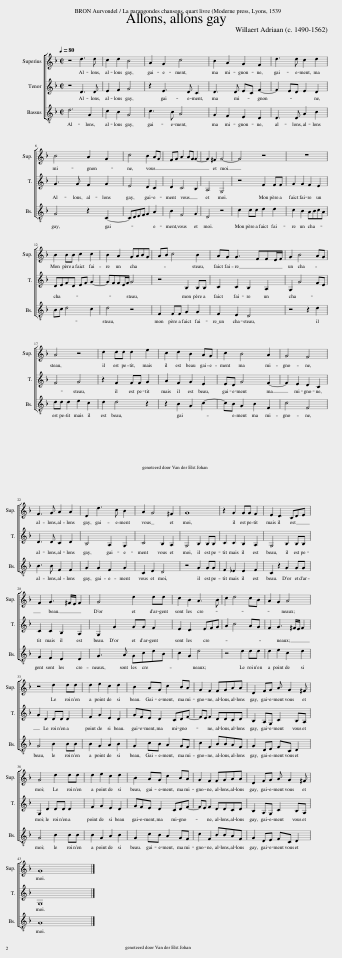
X:1
%%score [ 1 2 3 ]
L:1/8
Q:1/4=80
M:2/2
I:linebreak $
K:F
V:1 treble
V:2 treble
V:3 treble-8
V:1
 z4 d3 d | c2 d2 B4 | A2 G2 c4 | B2 A2 G2 F2 | d3 d c2 d2 |$ %5
 B4 A2 G2 | c4 B2 AG | FG A2 AG G2- | G2 ^F2 G4- | G4 z4 | %10
 z8 |$ B2 BB c2 c2 | B2 A2 GABG | AB c4 B2 | AG G3 FFE/F/ | %15
 G2 B4 AG |$ A4 z4 | d2 dd d2 e2 | c2 d2 B2 AG | c2 B4 A2 | %20
 G4 F4 |$ F3 G A2 A2 | D2 d3 c B2 | A2 G4 ^F2 | G8 | %25
 z2 G2 GG F2 | E2 D3 CDE |$ F2 G3 ^F/E/ F2 | G4 d2 dd | c2 B2 A3 B | %30
 c2 d4 cB | A2 G2 A4 |$ z4 d2 dd | d2 e2 c2 d2 | B2 AG c2 BA | %35
 G2 F2 FGAA | D2 FG A G2 ^F |$ G4 d2 dd | d2 e2 c2 d2 | B2 AG c2 BA | %40
 G2 F2 FGAA | D2 FG A G2 ^F |$ G8 |] %43
V:2
 z4 D3 D | E2 F2 G4 | z2 E3 D C2 | D3 D EC F2- | F2 ED E2 D2 |$ %5
 G3 G F2 G2 | E4 D2 C2 | D2 C4 B,2 | A,4 G,4 | z4 F2 FF | %10
 G2 G2 F2 E2 |$ DEFD EF G2- | GFFE/F/ G4 | z4 B,2 B,B, | C2 C2 B,2 A,2 | %15
 G,2 G4 FE |$ F4 G4 | z2 F2 FF G2 | A2 F2 G2 E2 | ED G4 F2- | %20
 F2 E2 D2 C2 |$ D3 D C2 D2 | B,4 A,2 G,2 | C4 B,2 A,2 | G,4 B,2 B,B, | %25
 C2 C2 B,2 A,2 | G,4 B,2 B,B, |$ C2 C2 B,2 A,2 | G,2 G2 GG F2 | E2 D3 EFG | %30
 A2 B4 AG | F2 G3 ^F/E/ F2 |$ G2 D2 DD D2 | F2 G2 E2 D2 | GFE D2 CDF- | %35
 FE F2 DDCD | B,2 A,G, C2 B,A, |$ G,2 D2 DD D2 | F2 G2 E2 D2 | GFE D2 CDF- | %40
 FE F2 DDCD | B,2 A,G, C2 B,A, |$ G,8 |] %43
V:3
 d6 G2 | c2 B2 G4 | c3 B A4 | G2 F2 E2 D2 | D3 D A2 B2 |$ %5
 G4 z2 C2- | CDEF G2 A2 | B2 F4 G2 | D4 z4 | c2 cc d2 d2 | %10
 c2 B2 ABcA |$ Bc d4 c2 | d4 z4 | F2 FF G2 G2 | F2 E2 D4 | %15
 z4 z2 d2 |$ dd d2 e2 c2 | d2 d4 z2 | z2 B2 G2 c2- | cB G2 B2 F2 | %20
 c4 F4 |$ B3 B F2 F2 | G2 G2 F2 G2 | C2 E2 D4 | z4 G2 GG | %25
 F2 _E2 E2 F2 | C2 z2 G2 GG |$ F2 E2 D2 D2 | G3 A GcdB | c2 G2 d4 | %30
 z4 d2 dd | d2 e2 c2 d2 |$ G4 B2 BB | B2 G2 A2 B2 | G2 cB A2 GF | %35
 c2 F2 BBAF | G2 DE FC D2 |$ G4 B2 BB | B2 G2 A2 B2 | G2 cB A2 GF | %40
 c2 F2 BBAF | G2 DE FC D2 |$ G8 |] %43
